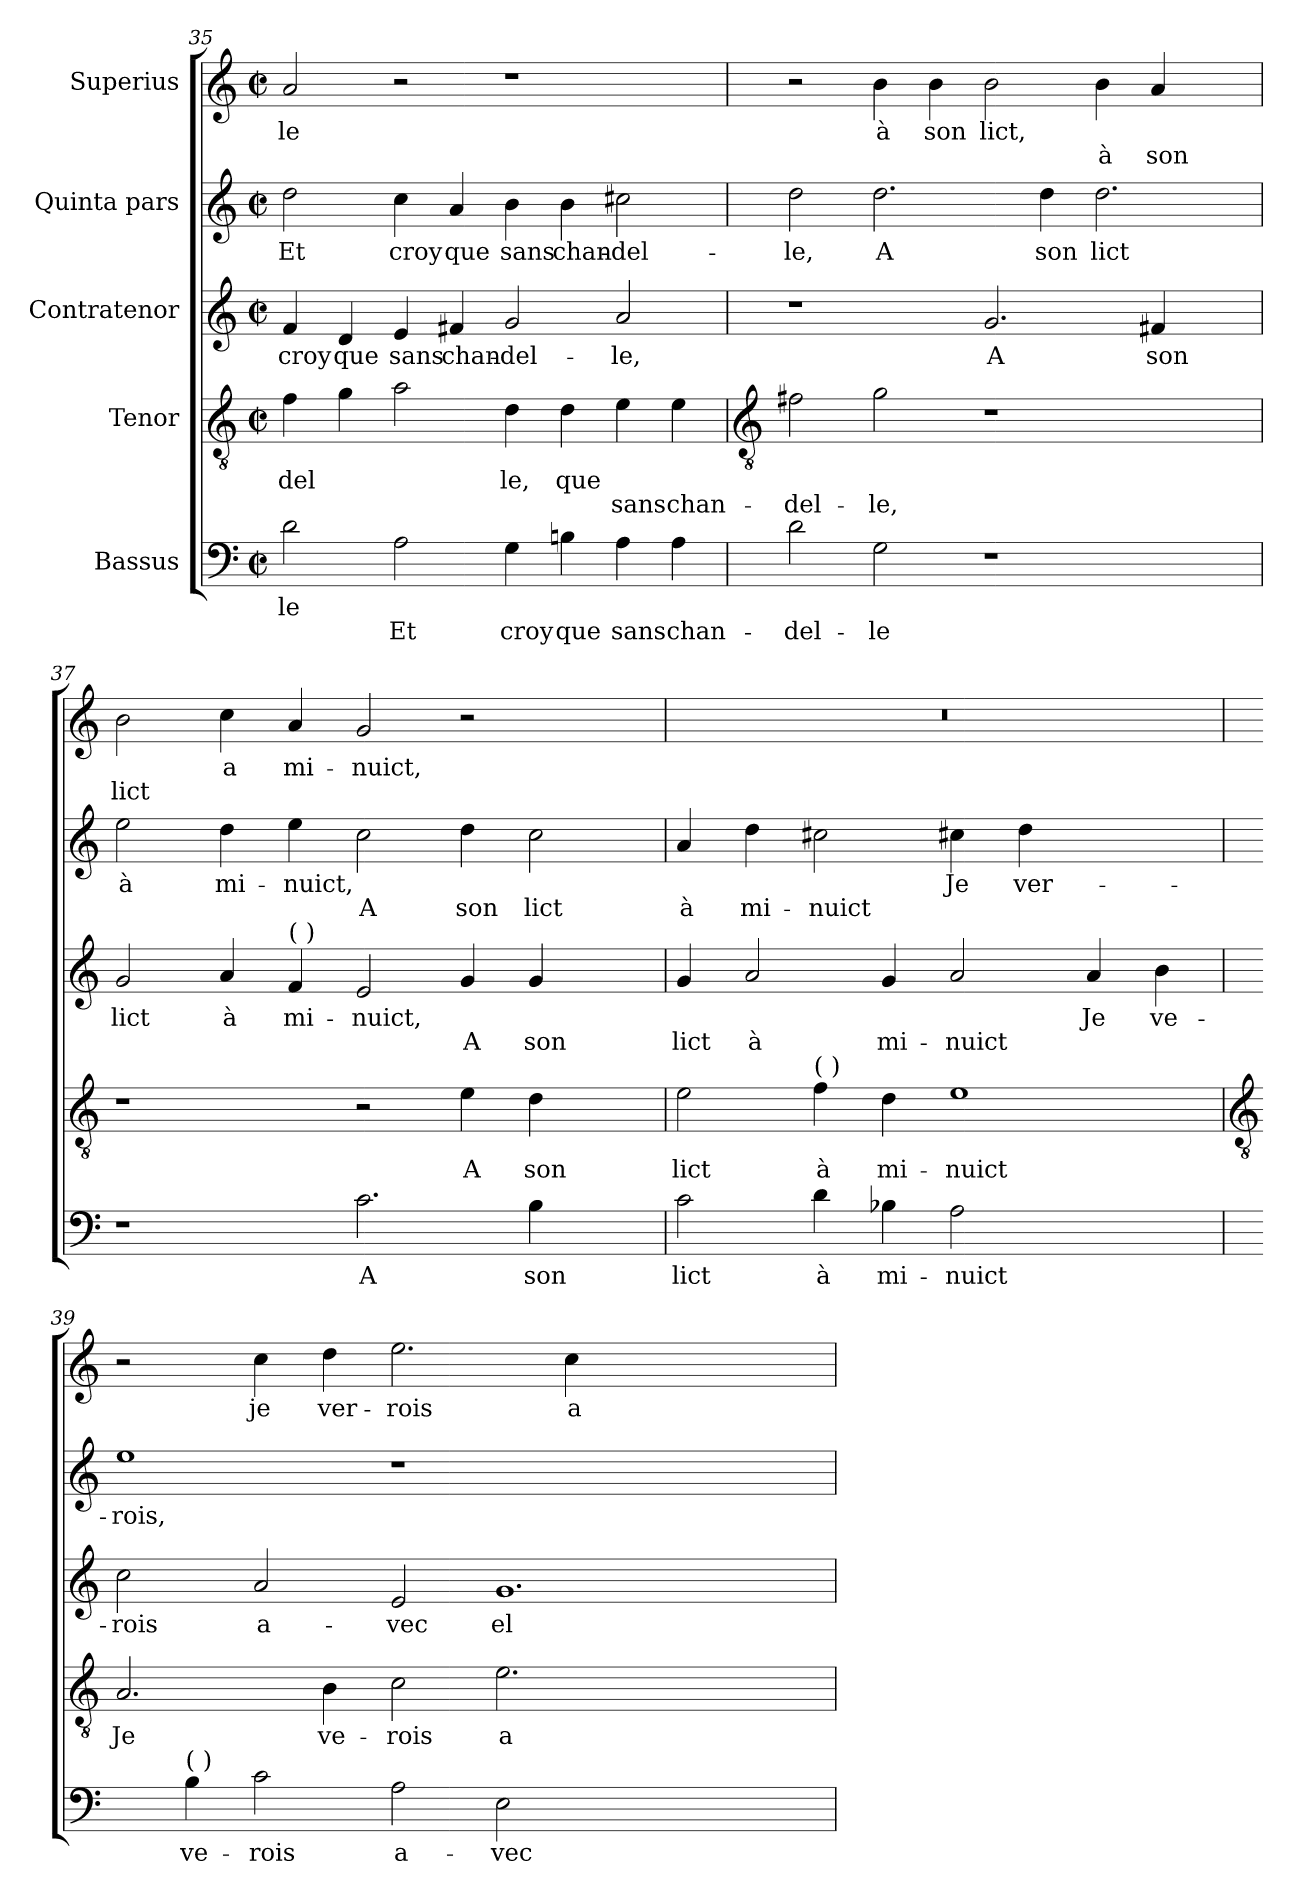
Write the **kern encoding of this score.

**kern	**text	**text	**kern	**text	**text	**kern	**text	**text	**kern	**text	**text	**kern	**text	**text
*part5	*part5	*part5	*part4	*part4	*part4	*part3	*part3	*part3	*part2	*part2	*part2	*part1	*part1	*part1
*staff5	*staff5	*staff5	*staff4	*staff4	*staff4	*staff3	*staff3	*staff3	*staff2	*staff2	*staff2	*staff1	*staff1	*staff1
*I"Bassus	*	*	*I"Tenor	*	*	*I"Contratenor	*	*	*I"Quinta pars	*	*	*I"Superius	*	*
*clefF4	*	*	*clefGv2	*	*	*clefG2	*	*	*clefG2	*	*	*clefG2	*	*
*k[]	*	*	*k[]	*	*	*k[]	*	*	*k[]	*	*	*k[]	*	*
*C:	*	*	*C:	*	*	*C:	*	*	*C:	*	*	*C:	*	*
*M4/2	*	*	*M4/2	*	*	*M4/2	*	*	*M4/2	*	*	*M4/2	*	*
*met(c|)	*	*	*met(c|)	*	*	*met(c|)	*	*	*met(c|)	*	*	*met(c|)	*	*
=35	=35	=35	=35	=35	=35	=35	=35	=35	=35	=35	=35	=35	=35	=35
!	!LO:LY:b	!	!	!LO:LY:b	!	!	!LO:LY:b	!	!	!LO:LY:b	!	!	!LO:LY:b	!
2d	-le	.	4f	-del	.	4f	croy	.	2dd	Et	.	2a	-le	.
!	!	!	!	!	!	!	!LO:LY:b	!	!	!	!	!	!	!
.	.	.	4g	.	.	4d	que	.	.	.	.	.	.	.
!	!	!LO:LY:b	!	!	!	!	!LO:LY:b	!	!	!LO:LY:b	!	!	!	!
2A	.	Et	2a	.	.	4e	sans	.	4cc	croy	.	2r	.	.
!	!	!	!	!	!	!	!LO:LY:b	!	!	!LO:LY:b	!	!	!	!
.	.	.	.	.	.	4f#X	chan-	.	4a	que	.	.	.	.
!	!	!LO:LY:b	!	!LO:LY:b	!	!	!LO:LY:b	!	!	!LO:LY:b	!	!	!	!
4G	.	croy	4d	le,	.	2g	-del-	.	4b	sans	.	1r	.	.
!	!	!LO:LY:b	!	!LO:LY:b	!	!	!	!	!	!LO:LY:b	!	!	!	!
4Bn	.	que	4d	que	.	.	.	.	4b	chan-	.	.	.	.
!	!	!LO:LY:b	!	!	!LO:LY:b	!	!LO:LY:b	!	!	!LO:LY:b	!	!	!	!
4A	.	sans	4e	.	sans	2a	-le,	.	2cc#X	-del-	.	.	.	.
!	!	!LO:LY:b	!	!	!LO:LY:b	!	!	!	!	!	!	!	!	!
4A	.	chan-	4e	.	chan-	.	.	.	.	.	.	.	.	.
!!LO:LB:g=z
=36	=36	=36	=36	=36	=36	=36	=36	=36	=36	=36	=36	=36	=36	=36
*	*	*	*clefGv2	*	*	*	*	*	*	*	*	*	*	*
!	!	!LO:LY:b	!	!	!LO:LY:b	!	!	!	!	!LO:LY:b	!	!	!	!
2d	.	-del-	2f#X	.	-del-	1r	.	.	2dd	-le,	.	2r	.	.
!	!	!LO:LY:b	!	!	!LO:LY:b	!	!	!	!	!LO:LY:b	!	!	!LO:LY:b	!
2G	.	-le	2g	.	-le,	.	.	.	2.dd	A	.	4b	à	.
!	!	!	!	!	!	!	!	!	!	!	!	!	!LO:LY:b	!
.	.	.	.	.	.	.	.	.	.	.	.	4b	son	.
!	!	!	!	!	!	!	!LO:LY:b	!	!	!	!	!	!LO:LY:b	!
1r	.	.	1r	.	.	2.g	A	.	.	.	.	2b	lict,	.
!	!	!	!	!	!	!	!	!	!	!LO:LY:b	!	!	!	!
.	.	.	.	.	.	.	.	.	4dd	son	.	.	.	.
!	!	!	!	!	!	!	!	!	!	!LO:LY:b	!	!	!	!LO:LY:b
.	.	.	.	.	.	.	.	.	2.dd	lict	.	4b	.	à
!	!	!	!	!	!	!	!LO:LY:b	!	!	!	!	!	!	!LO:LY:b
.	.	.	.	.	.	4f#X	son	.	.	.	.	4a	.	son
4ryy	.	.	4ryy	.	.	4ryy	.	.	.	.	.	4ryy	.	.
=37	=37	=37	=37	=37	=37	=37	=37	=37	=37	=37	=37	=37	=37	=37
!	!	!	!	!	!	!	!LO:LY:b	!	!	!LO:LY:b	!	!	!	!LO:LY:b
1r	.	.	1r	.	.	2g	lict	.	2ee	à	.	2b	.	lict
!	!	!	!	!	!	!	!LO:LY:b	!	!	!LO:LY:b	!	!	!LO:LY:b	!
.	.	.	.	.	.	4a	à	.	4dd	mi-	.	4cc	a	.
!	!	!	!	!	!	!LO:TX:a:t=(  )	!	!	!	!	!	!	!	!
!	!	!	!	!	!	!	!LO:LY:b	!	!	!LO:LY:b	!	!	!LO:LY:b	!
.	.	.	.	.	.	4f	mi-	.	4ee	-nuict,	.	4a	mi-	.
!	!LO:LY:b	!	!	!	!	!	!LO:LY:b	!	!	!	!LO:LY:b	!	!LO:LY:b	!
2.c	A	.	2r	.	.	2e	-nuict,	.	2cc	.	A	2g	-nuict,	.
!	!	!	!	!LO:LY:b	!	!	!	!LO:LY:b	!	!	!LO:LY:b	!	!	!
.	.	.	4e	A	.	4g	.	A	4dd	.	son	2r	.	.
!	!LO:LY:b	!	!	!LO:LY:b	!	!	!	!LO:LY:b	!	!	!LO:LY:b	!	!	!
4B	son	.	4d	son	.	4g	.	son	2cc	.	lict	.	.	.
4ryy	.	.	4ryy	.	.	4ryy	.	.	.	.	.	4ryy	.	.
=38	=38	=38	=38	=38	=38	=38	=38	=38	=38	=38	=38	=38	=38	=38
!	!LO:LY:b	!	!	!LO:LY:b	!	!	!	!LO:LY:b	!	!	!LO:LY:b	!	!	!
2c	lict	.	2e	lict	.	4g	.	lict	4a	.	à	0r	.	.
!	!	!	!	!	!	!	!	!LO:LY:b	!	!	!LO:LY:b	!	!	!
.	.	.	.	.	.	2a	.	à	4dd	.	mi-	.	.	.
!	!	!	!LO:TX:a:t=(  )	!	!	!	!	!	!	!	!	!	!	!
!	!LO:LY:b	!	!	!LO:LY:b	!	!	!	!	!	!	!LO:LY:b	!	!	!
4d	à	.	4f	à	.	.	.	.	2cc#X	.	-nuict	.	.	.
!	!LO:LY:b	!	!	!LO:LY:b	!	!	!	!LO:LY:b	!	!	!	!	!	!
4B-X	mi-	.	4d	mi-	.	4g	.	mi-	.	.	.	.	.	.
!	!LO:LY:b	!	!	!LO:LY:b	!	!	!	!LO:LY:b	!	!LO:LY:b	!	!	!	!
2A	-nuict	.	1e	-nuict	.	2a	.	-nuict	4cc#X	Je	.	.	.	.
!	!	!	!	!	!	!	!	!	!	!LO:LY:b	!	!	!	!
.	.	.	.	.	.	.	.	.	4dd	ver-	.	.	.	.
!	!LO:LY:b	!	!	!	!	!	!LO:LY:b	!	!	!	!	!	!	!
[2Ayy	Je	.	.	.	.	4a	Je	.	2ryy	.	.	.	.	.
!	!	!	!	!	!	!	!LO:LY:b	!	!	!	!	!	!	!
.	.	.	.	.	.	4b	ve-	.	.	.	.	.	.	.
!!LO:LB:g=z
=39	=39	=39	=39	=39	=39	=39	=39	=39	=39	=39	=39	=39	=39	=39
*	*	*	*clefGv2	*	*	*	*	*	*	*	*	*	*	*
!	!	!	!	!LO:LY:b	!	!	!LO:LY:b	!	!	!LO:LY:b	!	!	!	!
4Ayy]	.	.	2.A	Je	.	2cc	-rois	.	1ee	-rois,	.	2r	.	.
!LO:TX:a:t=(  )	!	!	!	!	!	!	!	!	!	!	!	!	!	!
!	!LO:LY:b	!	!	!	!	!	!	!	!	!	!	!	!	!
4B	ve-	.	.	.	.	.	.	.	.	.	.	.	.	.
!	!LO:LY:b	!	!	!	!	!	!LO:LY:b	!	!	!	!	!	!LO:LY:b	!
2c	-rois	.	.	.	.	2a	a-	.	.	.	.	4cc	je	.
!	!	!	!	!LO:LY:b	!	!	!	!	!	!	!	!	!LO:LY:b	!
.	.	.	4B	ve-	.	.	.	.	.	.	.	4dd	ver-	.
!	!LO:LY:b	!	!	!LO:LY:b	!	!	!LO:LY:b	!	!	!	!	!	!LO:LY:b	!
2A	a-	.	2c	-rois	.	2e	-vec	.	1r	.	.	2.ee	-rois	.
!	!LO:LY:b	!	!	!LO:LY:b	!	!	!LO:LY:b	!	!	!	!	!	!	!
2E	-vec	.	2.e	a-	.	1.g	el-	.	.	.	.	.	.	.
!	!	!	!	!	!	!	!	!	!	!	!	!	!LO:LY:b	!
.	.	.	.	.	.	.	.	.	.	.	.	4cc	a-	.
1ryy	.	.	.	.	.	.	.	.	1ryy	.	.	1ryy	.	.
.	.	.	2.ryy	.	.	.	.	.	.	.	.	.	.	.
=	=	=	=	=	=	=	=	=	=	=	=	=	=	=
*-	*-	*-	*-	*-	*-	*-	*-	*-	*-	*-	*-	*-	*-	*-
